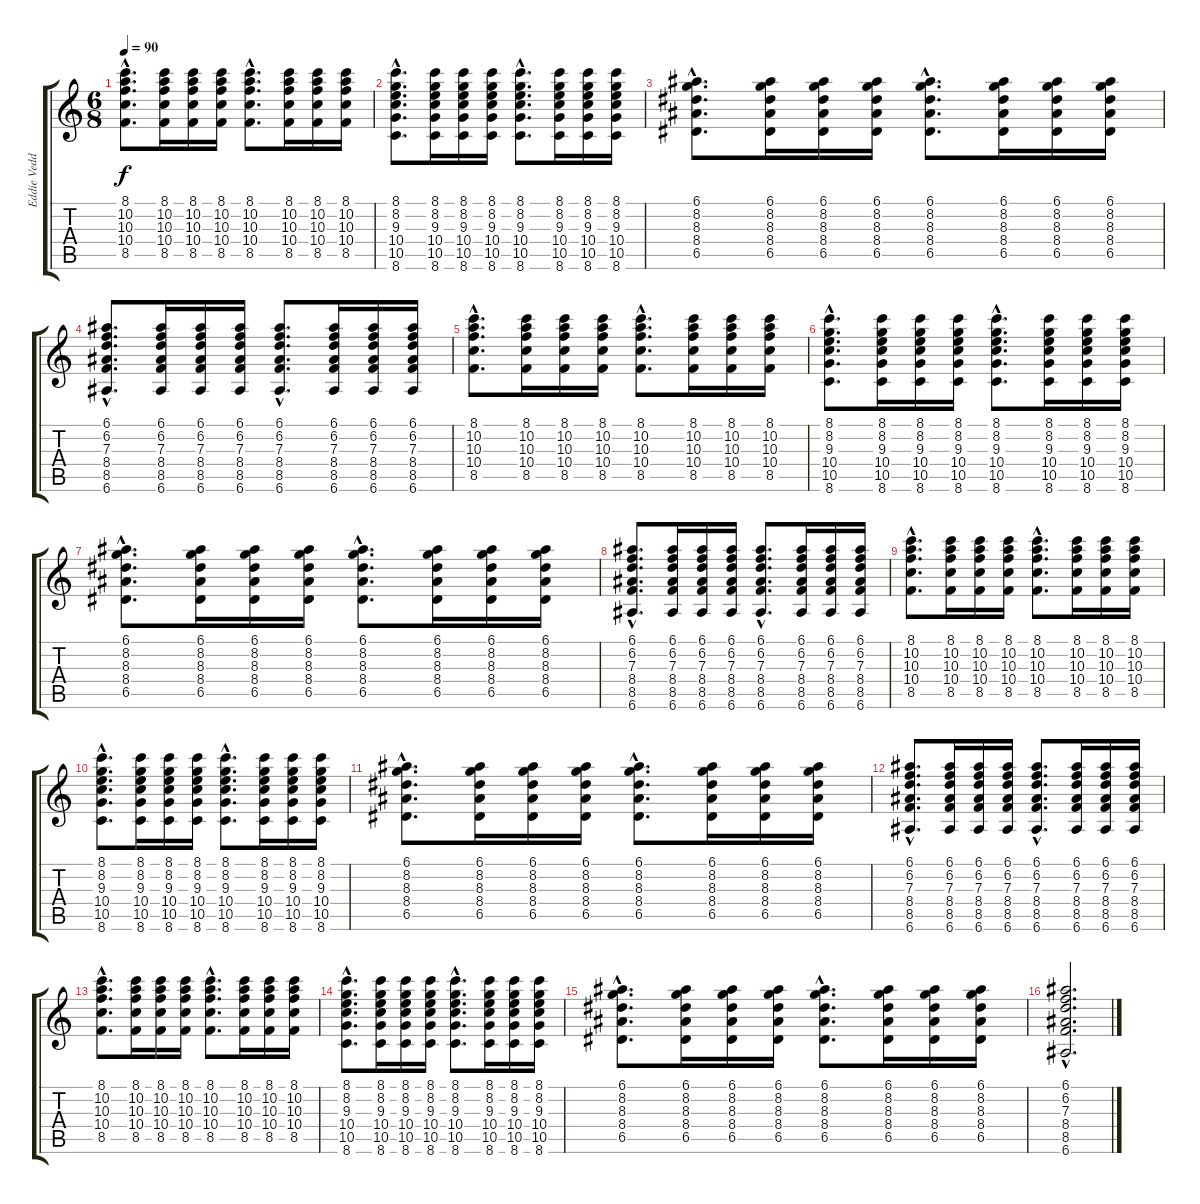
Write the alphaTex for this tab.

\track ("Eddie Vedder" "Eddie Vedd") {instrument acousticguitarsteel}
\staff {score tabs}
\tuning (E4 B3 G3 D3 A2 E2) {hide}
\ts (6 8)
\tempo 90
\clef g2
\ks c
(8.1{hac} 10.2{hac} 10.3{hac} 10.4{hac} 8.5{hac}).8{d dy f} (8.1 10.2 10.3 10.4 8.5).16 (8.1 10.2 10.3 10.4 8.5).16 (8.1 10.2 10.3 10.4 8.5).16 (8.1{hac} 10.2{hac} 10.3{hac} 10.4{hac} 8.5{hac}).8{d} (8.1 10.2 10.3 10.4 8.5).16 (8.1 10.2 10.3 10.4 8.5).16 (8.1 10.2 10.3 10.4 8.5).16 |
(8.1{hac} 8.2{hac} 9.3{hac} 10.4{hac} 10.5{hac} 8.6{hac}).8{d} (8.1 8.2 9.3 10.4 10.5 8.6).16 (8.1 8.2 9.3 10.4 10.5 8.6).16 (8.1 8.2 9.3 10.4 10.5 8.6).16 (8.1{hac} 8.2{hac} 9.3{hac} 10.4{hac} 10.5{hac} 8.6{hac}).8{d} (8.1 8.2 9.3 10.4 10.5 8.6).16 (8.1 8.2 9.3 10.4 10.5 8.6).16 (8.1 8.2 9.3 10.4 10.5 8.6).16 |
(6.1{hac} 8.2{hac} 8.3{hac} 8.4{hac} 6.5{hac}).8{d} (6.1 8.2 8.3 8.4 6.5).16 (6.1 8.2 8.3 8.4 6.5).16 (6.1 8.2 8.3 8.4 6.5).16 (6.1{hac} 8.2{hac} 8.3{hac} 8.4{hac} 6.5{hac}).8{d} (6.1 8.2 8.3 8.4 6.5).16 (6.1 8.2 8.3 8.4 6.5).16 (6.1 8.2 8.3 8.4 6.5).16 |
(6.1{hac} 6.2{hac} 7.3{hac} 8.4{hac} 8.5{hac} 6.6{hac}).8{d} (6.1 6.2 7.3 8.4 8.5 6.6).16 (6.1 6.2 7.3 8.4 8.5 6.6).16 (6.1 6.2 7.3 8.4 8.5 6.6).16 (6.1{hac} 6.2{hac} 7.3{hac} 8.4{hac} 8.5{hac} 6.6{hac}).8{d} (6.1 6.2 7.3 8.4 8.5 6.6).16 (6.1 6.2 7.3 8.4 8.5 6.6).16 (6.1 6.2 7.3 8.4 8.5 6.6).16 |
(8.1{hac} 10.2{hac} 10.3{hac} 10.4{hac} 8.5{hac}).8{d} (8.1 10.2 10.3 10.4 8.5).16 (8.1 10.2 10.3 10.4 8.5).16 (8.1 10.2 10.3 10.4 8.5).16 (8.1{hac} 10.2{hac} 10.3{hac} 10.4{hac} 8.5{hac}).8{d} (8.1 10.2 10.3 10.4 8.5).16 (8.1 10.2 10.3 10.4 8.5).16 (8.1 10.2 10.3 10.4 8.5).16 |
(8.1{hac} 8.2{hac} 9.3{hac} 10.4{hac} 10.5{hac} 8.6{hac}).8{d} (8.1 8.2 9.3 10.4 10.5 8.6).16 (8.1 8.2 9.3 10.4 10.5 8.6).16 (8.1 8.2 9.3 10.4 10.5 8.6).16 (8.1{hac} 8.2{hac} 9.3{hac} 10.4{hac} 10.5{hac} 8.6{hac}).8{d} (8.1 8.2 9.3 10.4 10.5 8.6).16 (8.1 8.2 9.3 10.4 10.5 8.6).16 (8.1 8.2 9.3 10.4 10.5 8.6).16 |
(6.1{hac} 8.2{hac} 8.3{hac} 8.4{hac} 6.5{hac}).8{d} (6.1 8.2 8.3 8.4 6.5).16 (6.1 8.2 8.3 8.4 6.5).16 (6.1 8.2 8.3 8.4 6.5).16 (6.1{hac} 8.2{hac} 8.3{hac} 8.4{hac} 6.5{hac}).8{d} (6.1 8.2 8.3 8.4 6.5).16 (6.1 8.2 8.3 8.4 6.5).16 (6.1 8.2 8.3 8.4 6.5).16 |
(6.1{hac} 6.2{hac} 7.3{hac} 8.4{hac} 8.5{hac} 6.6{hac}).8{d} (6.1 6.2 7.3 8.4 8.5 6.6).16 (6.1 6.2 7.3 8.4 8.5 6.6).16 (6.1 6.2 7.3 8.4 8.5 6.6).16 (6.1{hac} 6.2{hac} 7.3{hac} 8.4{hac} 8.5{hac} 6.6{hac}).8{d} (6.1 6.2 7.3 8.4 8.5 6.6).16 (6.1 6.2 7.3 8.4 8.5 6.6).16 (6.1 6.2 7.3 8.4 8.5 6.6).16 |
(8.1{hac} 10.2{hac} 10.3{hac} 10.4{hac} 8.5{hac}).8{d} (8.1 10.2 10.3 10.4 8.5).16 (8.1 10.2 10.3 10.4 8.5).16 (8.1 10.2 10.3 10.4 8.5).16 (8.1{hac} 10.2{hac} 10.3{hac} 10.4{hac} 8.5{hac}).8{d} (8.1 10.2 10.3 10.4 8.5).16 (8.1 10.2 10.3 10.4 8.5).16 (8.1 10.2 10.3 10.4 8.5).16 |
(8.1{hac} 8.2{hac} 9.3{hac} 10.4{hac} 10.5{hac} 8.6{hac}).8{d} (8.1 8.2 9.3 10.4 10.5 8.6).16 (8.1 8.2 9.3 10.4 10.5 8.6).16 (8.1 8.2 9.3 10.4 10.5 8.6).16 (8.1{hac} 8.2{hac} 9.3{hac} 10.4{hac} 10.5{hac} 8.6{hac}).8{d} (8.1 8.2 9.3 10.4 10.5 8.6).16 (8.1 8.2 9.3 10.4 10.5 8.6).16 (8.1 8.2 9.3 10.4 10.5 8.6).16 |
(6.1{hac} 8.2{hac} 8.3{hac} 8.4{hac} 6.5{hac}).8{d} (6.1 8.2 8.3 8.4 6.5).16 (6.1 8.2 8.3 8.4 6.5).16 (6.1 8.2 8.3 8.4 6.5).16 (6.1{hac} 8.2{hac} 8.3{hac} 8.4{hac} 6.5{hac}).8{d} (6.1 8.2 8.3 8.4 6.5).16 (6.1 8.2 8.3 8.4 6.5).16 (6.1 8.2 8.3 8.4 6.5).16 |
(6.1{hac} 6.2{hac} 7.3{hac} 8.4{hac} 8.5{hac} 6.6{hac}).8{d} (6.1 6.2 7.3 8.4 8.5 6.6).16 (6.1 6.2 7.3 8.4 8.5 6.6).16 (6.1 6.2 7.3 8.4 8.5 6.6).16 (6.1{hac} 6.2{hac} 7.3{hac} 8.4{hac} 8.5{hac} 6.6{hac}).8{d} (6.1 6.2 7.3 8.4 8.5 6.6).16 (6.1 6.2 7.3 8.4 8.5 6.6).16 (6.1 6.2 7.3 8.4 8.5 6.6).16 |
(8.1{hac} 10.2{hac} 10.3{hac} 10.4{hac} 8.5{hac}).8{d} (8.1 10.2 10.3 10.4 8.5).16 (8.1 10.2 10.3 10.4 8.5).16 (8.1 10.2 10.3 10.4 8.5).16 (8.1{hac} 10.2{hac} 10.3{hac} 10.4{hac} 8.5{hac}).8{d} (8.1 10.2 10.3 10.4 8.5).16 (8.1 10.2 10.3 10.4 8.5).16 (8.1 10.2 10.3 10.4 8.5).16 |
(8.1{hac} 8.2{hac} 9.3{hac} 10.4{hac} 10.5{hac} 8.6{hac}).8{d} (8.1 8.2 9.3 10.4 10.5 8.6).16 (8.1 8.2 9.3 10.4 10.5 8.6).16 (8.1 8.2 9.3 10.4 10.5 8.6).16 (8.1{hac} 8.2{hac} 9.3{hac} 10.4{hac} 10.5{hac} 8.6{hac}).8{d} (8.1 8.2 9.3 10.4 10.5 8.6).16 (8.1 8.2 9.3 10.4 10.5 8.6).16 (8.1 8.2 9.3 10.4 10.5 8.6).16 |
(6.1{hac} 8.2{hac} 8.3{hac} 8.4{hac} 6.5{hac}).8{d} (6.1 8.2 8.3 8.4 6.5).16 (6.1 8.2 8.3 8.4 6.5).16 (6.1 8.2 8.3 8.4 6.5).16 (6.1{hac} 8.2{hac} 8.3{hac} 8.4{hac} 6.5{hac}).8{d} (6.1 8.2 8.3 8.4 6.5).16 (6.1 8.2 8.3 8.4 6.5).16 (6.1 8.2 8.3 8.4 6.5).16 |
(6.1{hac} 6.2{hac} 7.3{hac} 8.4{hac} 8.5{hac} 6.6{hac}).2{d}
